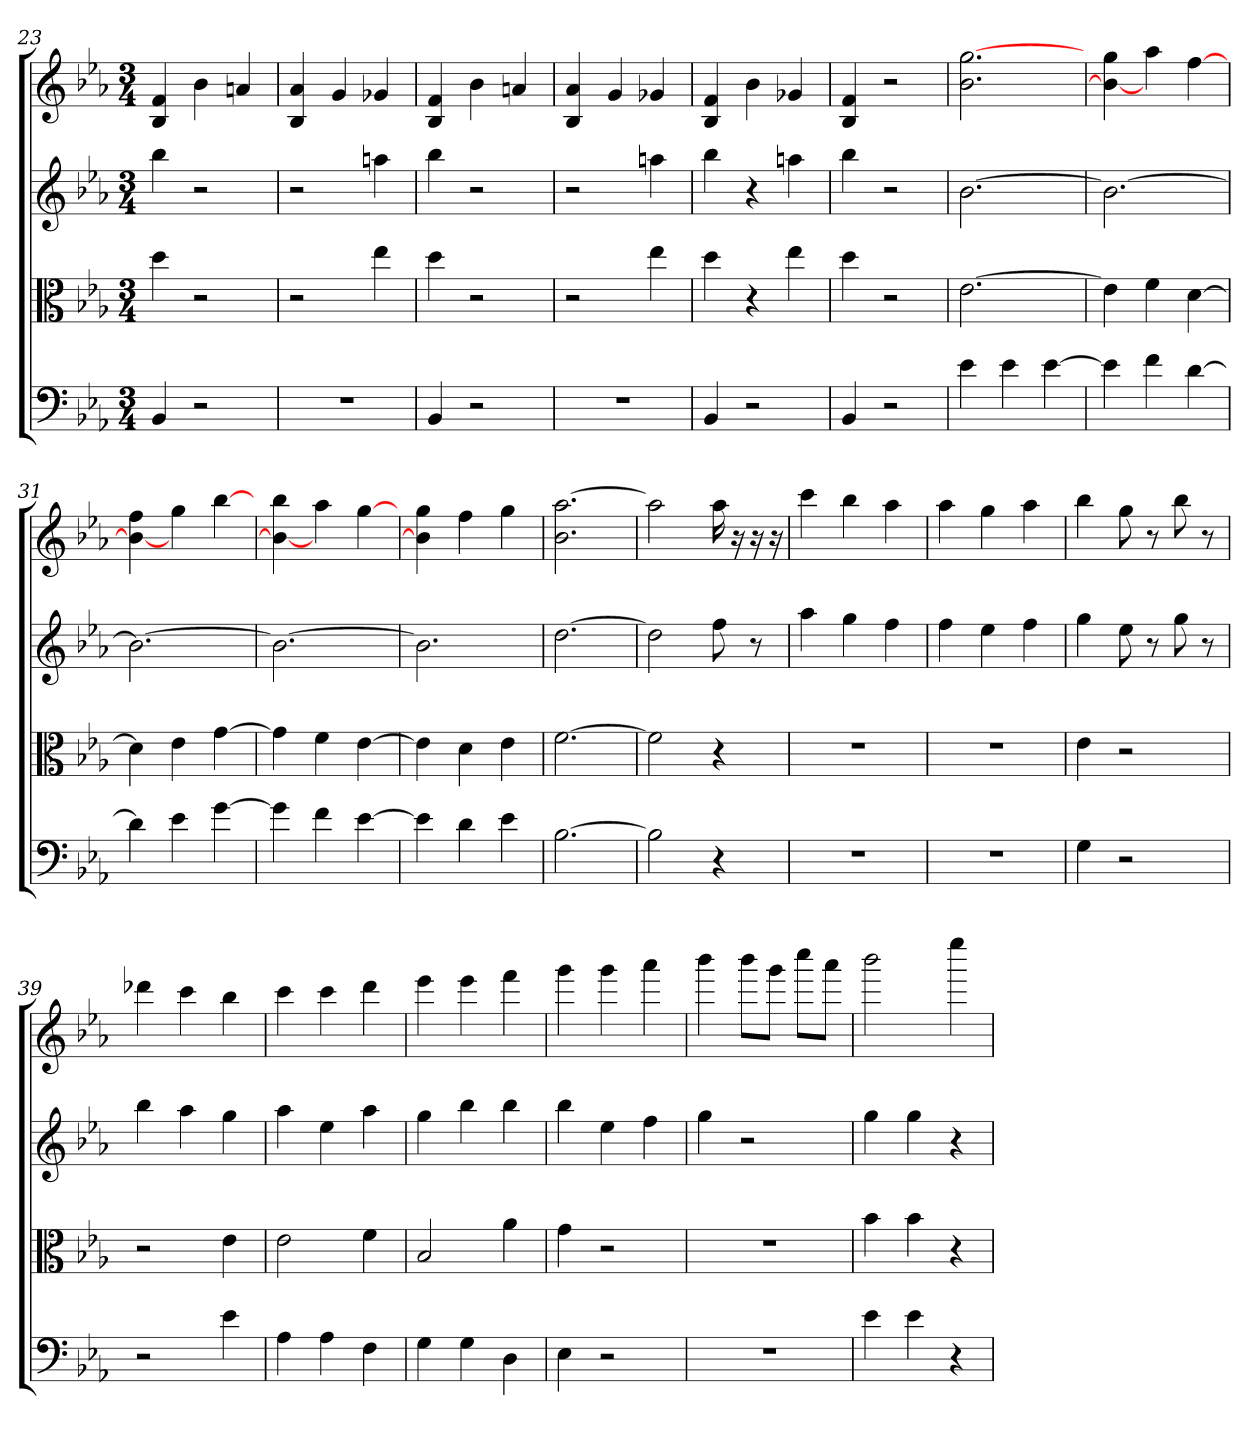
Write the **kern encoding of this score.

**kern	**kern	**kern	**kern
*part4	*part3	*part2	*part1
*staff4	*staff3	*staff2	*staff1
*clefF4	*clefC3	*clefG2	*clefG2
*k[b-e-a-]	*k[b-e-a-]	*k[b-e-a-]	*k[b-e-a-]
*E-:	*E-:	*E-:	*E-:
*M3/4	*M3/4	*M3/4	*M3/4
=23	=23	=23	=23
4BB-	4dd	4bb-	4B- 4f
2r	2r	2r	4b-
.	.	.	4an
=24	=24	=24	=24
2.r	2r	2r	4B- 4a-
.	.	.	4g
.	4ee-	4aan	4g-X
=25	=25	=25	=25
4BB-	4dd	4bb-	4B- 4f
2r	2r	2r	4b-
.	.	.	4an
=26	=26	=26	=26
2.r	2r	2r	4B- 4a-
.	.	.	4g
.	4ee-	4aan	4g-X
=27	=27	=27	=27
4BB-	4dd	4bb-	4B- 4f
2r	4r	4r	4b-
.	4ee-	4aan	4g-X
=28	=28	=28	=28
4BB-	4dd	4bb-	4B- 4f
2r	2r	2r	2r
=29	=29	=29	=29
4e-	[2.e-	[2.b-	2.b- [2.gg
4e-	.	.	.
[4e-	.	.	.
=30	=30	=30	=30
4e-]	4e-]	2.b-_	4b-_ 4gg
4f	4f	.	4aa-
[4d	[4d	.	[4ff
=31	=31	=31	=31
4d]	4d]	2.b-_	4b-_ 4ff
4e-	4e-	.	4gg
[4g	[4g	.	[4bb-
=32	=32	=32	=32
4g]	4g]	2.b-_	4b-_ 4bb-
4f	4f	.	4aa-
[4e-	[4e-	.	[4gg
=33	=33	=33	=33
4e-]	4e-]	2.b-]	4b-] 4gg
4d	4d	.	4ff
4e-	4e-	.	4gg
=34	=34	=34	=34
[2.B-	[2.f	[2.dd	2.b- [2.aa-
=35	=35	=35	=35
2B-]	2f]	2dd]	2aa-]
4r	4r	8ff	16aa-
.	.	.	16r
.	.	8r	16r
.	.	.	16r
=36	=36	=36	=36
2.r	2.r	4aa-	4ccc
.	.	4gg	4bb-
.	.	4ff	4aa-
=37	=37	=37	=37
2.r	2.r	4ff	4aa-
.	.	4ee-	4gg
.	.	4ff	4aa-
=38	=38	=38	=38
4G	4e-	4gg	4bb-
2r	2r	8ee-	8gg
.	.	8r	8r
.	.	8gg	8bb-
.	.	8r	8r
=39	=39	=39	=39
2r	2r	4bb-	4ddd-X
.	.	4aa-	4ccc
4e-	4e-	4gg	4bb-
=40	=40	=40	=40
4A-	2e-	4aa-	4ccc
4A-	.	4ee-	4ccc
4F	4f	4aa-	4ddd
=41	=41	=41	=41
4G	2B-	4gg	4eee-
4G	.	4bb-	4eee-
4D	4a-	4bb-	4fff
=42	=42	=42	=42
4E-	4g	4bb-	4ggg
2r	2r	4ee-	4ggg
.	.	4ff	4aaa-
=43	=43	=43	=43
2.r	2.r	4gg	4bbb-
.	.	2r	8bbb-\L
.	.	.	8ggg\J
.	.	.	8cccc\L
.	.	.	8aaa-\J
=44	=44	=44	=44
4e-	4b-	4gg	2bbb-
4e-	4b-	4gg	.
4r	4r	4r	4eeee-
=	=	=	=
*-	*-	*-	*-
